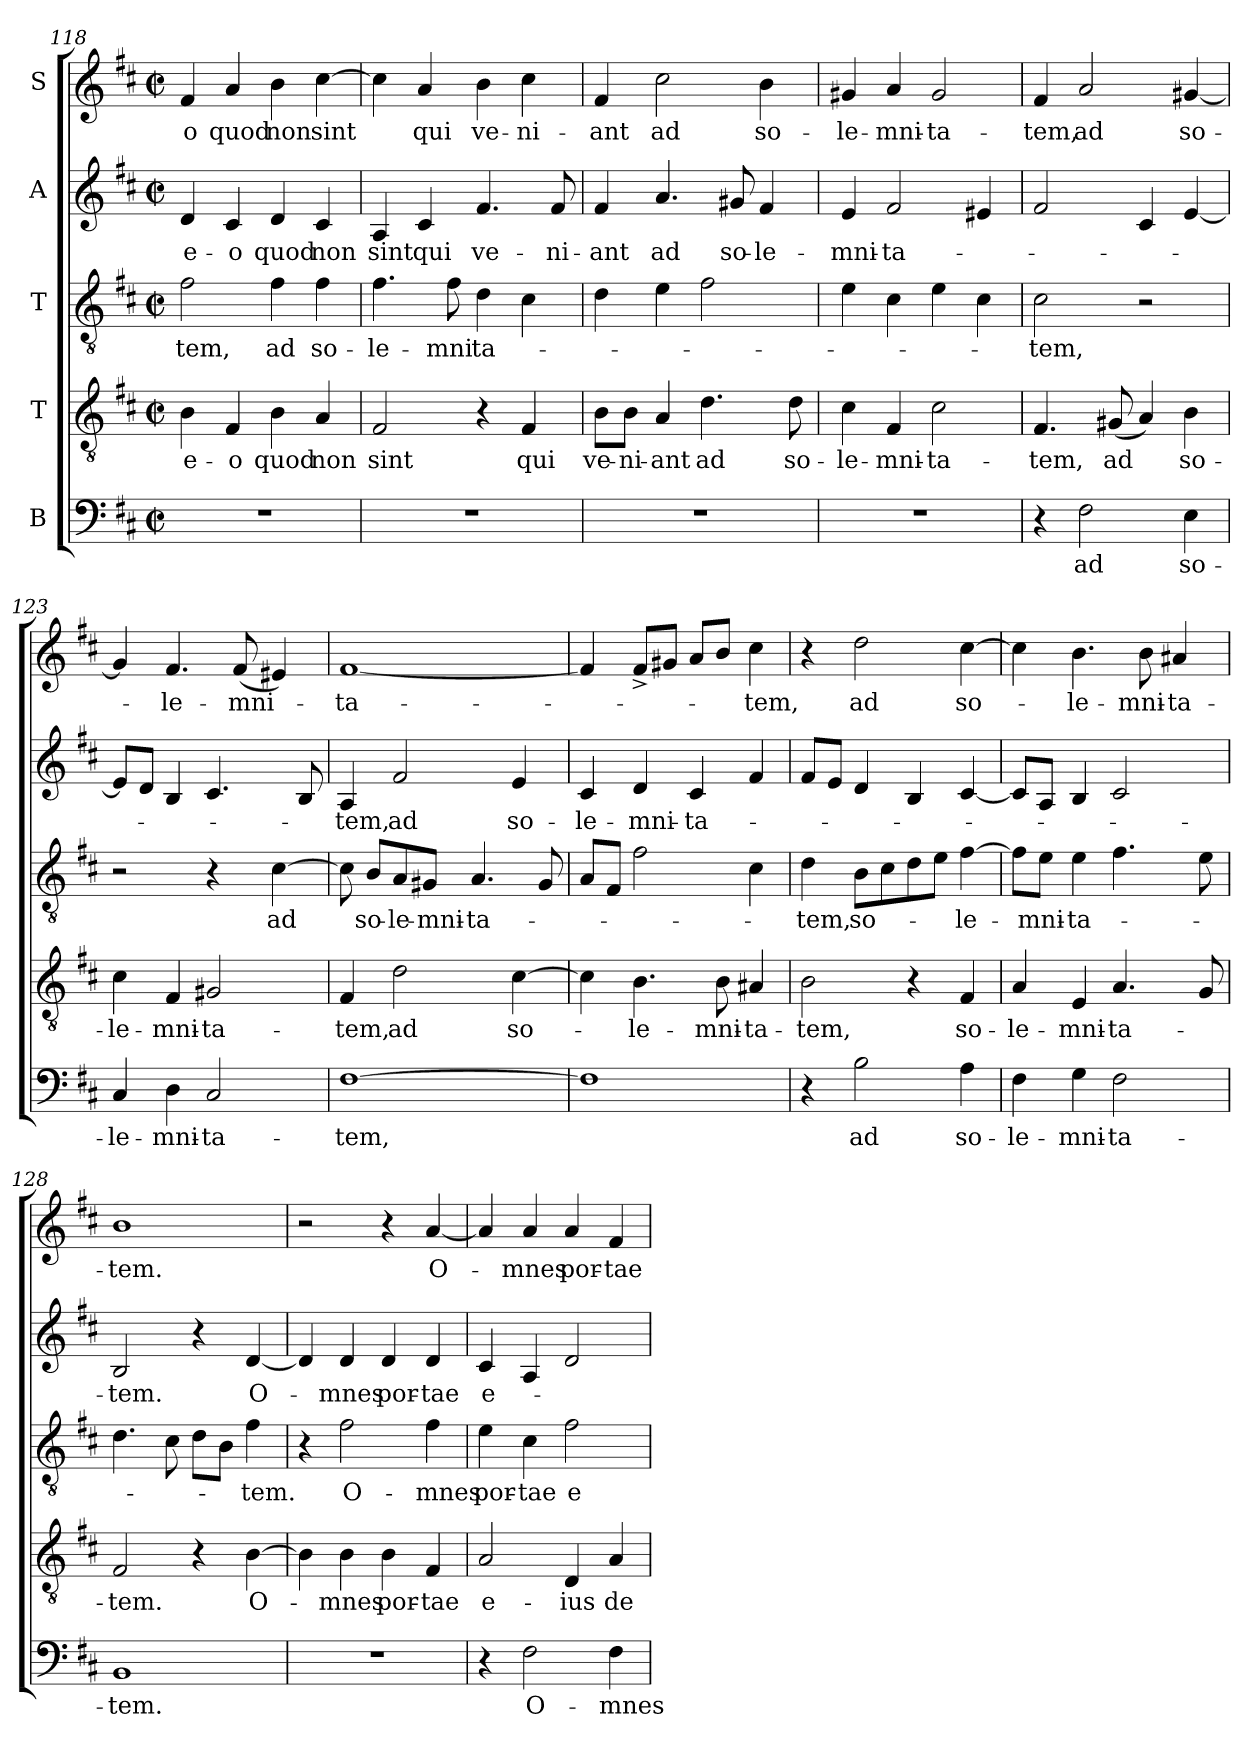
**kern	**text	**kern	**text	**kern	**text	**kern	**text	**kern	**text
*part5	*part5	*part4	*part4	*part3	*part3	*part2	*part2	*part1	*part1
*staff5	*staff5	*staff4	*staff4	*staff3	*staff3	*staff2	*staff2	*staff1	*staff1
*I"B	*	*I"T	*	*I"T	*	*I"A	*	*I"S	*
*clefF4	*	*clefGv2	*	*clefGv2	*	*clefG2	*	*clefG2	*
*k[f#c#]	*	*k[f#c#]	*	*k[f#c#]	*	*k[f#c#]	*	*k[f#c#]	*
*M2/2	*	*M2/2	*	*M2/2	*	*M2/2	*	*M2/2	*
*met(c|)	*	*met(c|)	*	*met(c|)	*	*met(c|)	*	*met(c|)	*
=118	=118	=118	=118	=118	=118	=118	=118	=118	=118
!	!	!	!LO:LY:b	!	!LO:LY:b	!	!LO:LY:b	!	!LO:LY:b
1r	.	4B\	e-	2f#\	-tem,	4d/	e-	4f#/	-o
!	!	!	!LO:LY:b	!	!	!	!LO:LY:b	!	!LO:LY:b
.	.	4F#/	-o	.	.	4c#/	-o	4a/	quod
!	!	!	!LO:LY:b	!	!LO:LY:b	!	!LO:LY:b	!	!LO:LY:b
.	.	4B\	quod	4f#\	ad	4d/	quod	4b\	non
!	!	!	!LO:LY:b	!	!LO:LY:b	!	!LO:LY:b	!	!LO:LY:b
.	.	4A/	non	4f#\	so-	4c#/	non	[4cc#\	sint
=119	=119	=119	=119	=119	=119	=119	=119	=119	=119
!	!	!	!LO:LY:b	!	!LO:LY:b	!	!LO:LY:b	!	!
1r	.	2F#/	sint	4.f#\	-le-	4A/	sint	4cc#\]	.
!	!	!	!	!	!	!	!LO:LY:b	!	!LO:LY:b
.	.	.	.	.	.	4c#/	qui	4a/	qui
!	!	!	!	!	!LO:LY:b	!	!	!	!
.	.	.	.	8f#\	-mni	.	.	.	.
!	!	!	!	!	!LO:LY:b	!	!LO:LY:b	!	!LO:LY:b
.	.	4r	.	4d\	ta-	4.f#/	ve-	4b\	ve-
!	!	!	!LO:LY:b	!	!	!	!	!	!LO:LY:b
.	.	4F#/	qui	4c#\	.	.	.	4cc#\	-ni-
!	!	!	!	!	!	!	!LO:LY:b	!	!
.	.	.	.	.	.	8f#/	-ni-	.	.
=120	=120	=120	=120	=120	=120	=120	=120	=120	=120
!	!	!	!LO:LY:b	!	!	!	!LO:LY:b	!	!LO:LY:b
1r	.	8B\L	ve-	4d\	.	4f#/	-ant	4f#/	-ant
!	!	!	!LO:LY:b	!	!	!	!	!	!
.	.	8B\J	-ni-	.	.	.	.	.	.
!	!	!	!LO:LY:b	!	!	!	!LO:LY:b	!	!LO:LY:b
.	.	4A/	-ant	4e\	.	4.a/	ad	2cc#\	ad
!	!	!	!LO:LY:b	!	!	!	!	!	!
.	.	4.d\	ad	2f#\	.	.	.	.	.
!	!	!	!	!	!	!	!LO:LY:b	!	!
.	.	.	.	.	.	8g#X/	so-	.	.
!	!	!	!	!	!	!	!LO:LY:b	!	!LO:LY:b
.	.	.	.	.	.	4f#/	-le-	4b\	so-
!	!	!	!LO:LY:b	!	!	!	!	!	!
.	.	8d\	so-	.	.	.	.	.	.
=121	=121	=121	=121	=121	=121	=121	=121	=121	=121
!	!	!	!LO:LY:b	!	!	!	!LO:LY:b	!	!LO:LY:b
1r	.	4c#\	-le-	4e\	.	4e/	-mni-	4g#X/	-le-
!	!	!	!LO:LY:b	!	!	!	!LO:LY:b	!	!LO:LY:b
.	.	4F#/	-mni-	4c#\	.	2f#/	-ta-	4a/	-mni-
!	!	!	!LO:LY:b	!	!	!	!	!	!LO:LY:b
.	.	2c#\	-ta-	4e\	.	.	.	2g#/	-ta-
.	.	.	.	4c#\	.	4e#X/	.	.	.
=122	=122	=122	=122	=122	=122	=122	=122	=122	=122
!	!	!	!LO:LY:b	!	!LO:LY:b	!	!	!	!LO:LY:b
4r	.	4.F#/	-tem,	2c#\	-tem,	2f#/	.	4f#/	-tem,
!	!LO:LY:b	!	!	!	!	!	!	!	!LO:LY:b
2F#\	ad	.	.	.	.	.	.	2a/	ad
!	!	!	!LO:LY:b	!	!	!	!	!	!
.	.	(<8G#X/	ad	.	.	.	.	.	.
.	.	4A/)	.	2r	.	4c#/	.	.	.
!	!LO:LY:b	!	!LO:LY:b	!	!	!	!	!	!LO:LY:b
4E\	so-	4B\	so-	.	.	[4e/	.	[4g#X/	so-
!!LO:LB:g=z
=123	=123	=123	=123	=123	=123	=123	=123	=123	=123
!	!LO:LY:b	!	!LO:LY:b	!	!	!	!	!	!
4C#/	-le-	4c#\	-le-	2r	.	8e/L]	.	4g#/]	.
.	.	.	.	.	.	8d/J	.	.	.
!	!LO:LY:b	!	!LO:LY:b	!	!	!	!	!	!LO:LY:b
4D\	-mni-	4F#/	-mni-	.	.	4B/	.	4.f#/	-le-
!	!LO:LY:b	!	!LO:LY:b	!	!	!	!	!	!
2C#/	-ta-	2G#X/	-ta-	4r	.	4.c#/	.	.	.
!	!	!	!	!	!	!	!	!	!LO:LY:b
.	.	.	.	.	.	.	.	(<8f#/	-mni-
!	!	!	!	!	!LO:LY:b	!	!	!	!
.	.	.	.	[4c#\	ad	.	.	4e#X/)	.
.	.	.	.	.	.	8B/	.	.	.
=124	=124	=124	=124	=124	=124	=124	=124	=124	=124
!	!LO:LY:b	!	!LO:LY:b	!	!	!	!LO:LY:b	!	!LO:LY:b
[1F#	-tem,	4F#/	-tem,	8c#\]	.	4A/	-tem,	[1f#	-ta-
!	!	!	!	!	!LO:LY:b	!	!	!	!
.	.	.	.	8B/L	so-	.	.	.	.
!	!	!	!LO:LY:b	!	!LO:LY:b	!	!LO:LY:b	!	!
.	.	2d\	ad	8A/	-le-	2f#/	ad	.	.
!	!	!	!	!	!LO:LY:b	!	!	!	!
.	.	.	.	8G#X/J	-mni-	.	.	.	.
!	!	!	!	!	!LO:LY:b	!	!	!	!
.	.	.	.	4.A/	-ta-	.	.	.	.
!	!	!	!LO:LY:b	!	!	!	!LO:LY:b	!	!
.	.	[4c#\	so-	.	.	4e/	so-	.	.
.	.	.	.	8G#/	.	.	.	.	.
=125	=125	=125	=125	=125	=125	=125	=125	=125	=125
!	!	!	!	!	!	!	!LO:LY:b	!	!
1F#]	.	4c#\]	.	8A/L	.	4c#/	-le-	4f#/]	.
.	.	.	.	8F#/J	.	.	.	.	.
!	!	!	!LO:LY:b	!	!	!	!LO:LY:b	!	!
.	.	4.B\	-le-	2f#\	.	4d/	-mni-	8f#^/L	.
.	.	.	.	.	.	.	.	8g#X/J	.
!	!	!	!	!	!	!	!LO:LY:b	!	!
.	.	.	.	.	.	4c#/	-ta-	8a/L	.
!	!	!	!LO:LY:b	!	!	!	!	!	!
.	.	8B\	-mni-	.	.	.	.	8b/J	.
!	!	!	!LO:LY:b	!	!	!	!	!	!LO:LY:b
.	.	4A#X/	-ta-	4c#\	.	4f#/	.	4cc#\	-tem,
=126	=126	=126	=126	=126	=126	=126	=126	=126	=126
!	!	!	!LO:LY:b	!	!LO:LY:b	!	!	!	!
4r	.	2B\	-tem,	4d\	-tem,	8f#/L	.	4r	.
.	.	.	.	.	.	8e/J	.	.	.
!	!LO:LY:b	!	!	!	!LO:LY:b	!	!	!	!LO:LY:b
2B\	ad	.	.	8B\L	so-	4d/	.	2dd\	ad
.	.	.	.	8c#\	.	.	.	.	.
.	.	4r	.	8d\	.	4B/	.	.	.
.	.	.	.	8e\J	.	.	.	.	.
!	!LO:LY:b	!	!LO:LY:b	!	!LO:LY:b	!	!	!	!LO:LY:b
4A\	so-	4F#/	so-	[4f#\	-le-	[4c#/	.	[4cc#\	so-
=127	=127	=127	=127	=127	=127	=127	=127	=127	=127
!	!LO:LY:b	!	!LO:LY:b	!	!	!	!	!	!
4F#\	-le-	4A/	-le-	8f#\L]	.	8c#/L]	.	4cc#\]	.
!	!	!	!	!	!LO:LY:b	!	!	!	!
.	.	.	.	8e\J	-mni-	8A/J	.	.	.
!	!LO:LY:b	!	!LO:LY:b	!	!LO:LY:b	!	!	!	!LO:LY:b
4G\	-mni-	4E/	-mni-	4e\	-ta-	4B/	.	4.b\	-le-
!	!LO:LY:b	!	!LO:LY:b	!	!	!	!	!	!
2F#\	-ta-	4.A/	-ta-	4.f#\	.	2c#/	.	.	.
!	!	!	!	!	!	!	!	!	!LO:LY:b
.	.	.	.	.	.	.	.	8b\	-mni-
!	!	!	!	!	!	!	!	!	!LO:LY:b
.	.	.	.	.	.	.	.	4a#X/	-ta-
.	.	8G/	.	8e\	.	.	.	.	.
=128	=128	=128	=128	=128	=128	=128	=128	=128	=128
!	!LO:LY:b	!	!LO:LY:b	!	!	!	!LO:LY:b	!	!LO:LY:b
1BB	-tem.	2F#/	-tem.	4.d\	.	2B/	-tem.	1b	-tem.
.	.	.	.	8c#\	.	.	.	.	.
.	.	4r	.	8d\L	.	4r	.	.	.
.	.	.	.	8B\J	.	.	.	.	.
!	!	!	!LO:LY:b	!	!LO:LY:b	!	!LO:LY:b	!	!
.	.	[4B\	O-	4f#\	-tem.	[4d/	O-	.	.
!!LO:PB:g=z
=129	=129	=129	=129	=129	=129	=129	=129	=129	=129
1r	.	4B\]	.	4r	.	4d/]	.	2r	.
!	!	!	!LO:LY:b	!	!LO:LY:b	!	!LO:LY:b	!	!
.	.	4B\	-mnes	2f#\	O-	4d/	-mnes	.	.
!	!	!	!LO:LY:b	!	!	!	!LO:LY:b	!	!
.	.	4B\	por-	.	.	4d/	por-	4r	.
!	!	!	!LO:LY:b	!	!LO:LY:b	!	!LO:LY:b	!	!LO:LY:b
.	.	4F#/	-tae	4f#\	-mnes	4d/	-tae	[4a/	O-
=130	=130	=130	=130	=130	=130	=130	=130	=130	=130
!	!	!	!LO:LY:b	!	!LO:LY:b	!	!LO:LY:b	!	!
4r	.	2A/	e-	4e\	por-	4c#/	e-	4a/]	.
!	!LO:LY:b	!	!	!	!LO:LY:b	!	!	!	!LO:LY:b
2F#\	O-	.	.	4c#\	-tae	4A/	.	4a/	-mnes
!	!	!	!LO:LY:b	!	!LO:LY:b	!	!	!	!LO:LY:b
.	.	4D/	-ius	2f#\	e-	2d/	.	4a/	por-
!	!LO:LY:b	!	!LO:LY:b	!	!	!	!	!	!LO:LY:b
4F#\	-mnes	4A/	de-	.	.	.	.	4f#/	-tae
=	=	=	=	=	=	=	=	=	=
*-	*-	*-	*-	*-	*-	*-	*-	*-	*-
